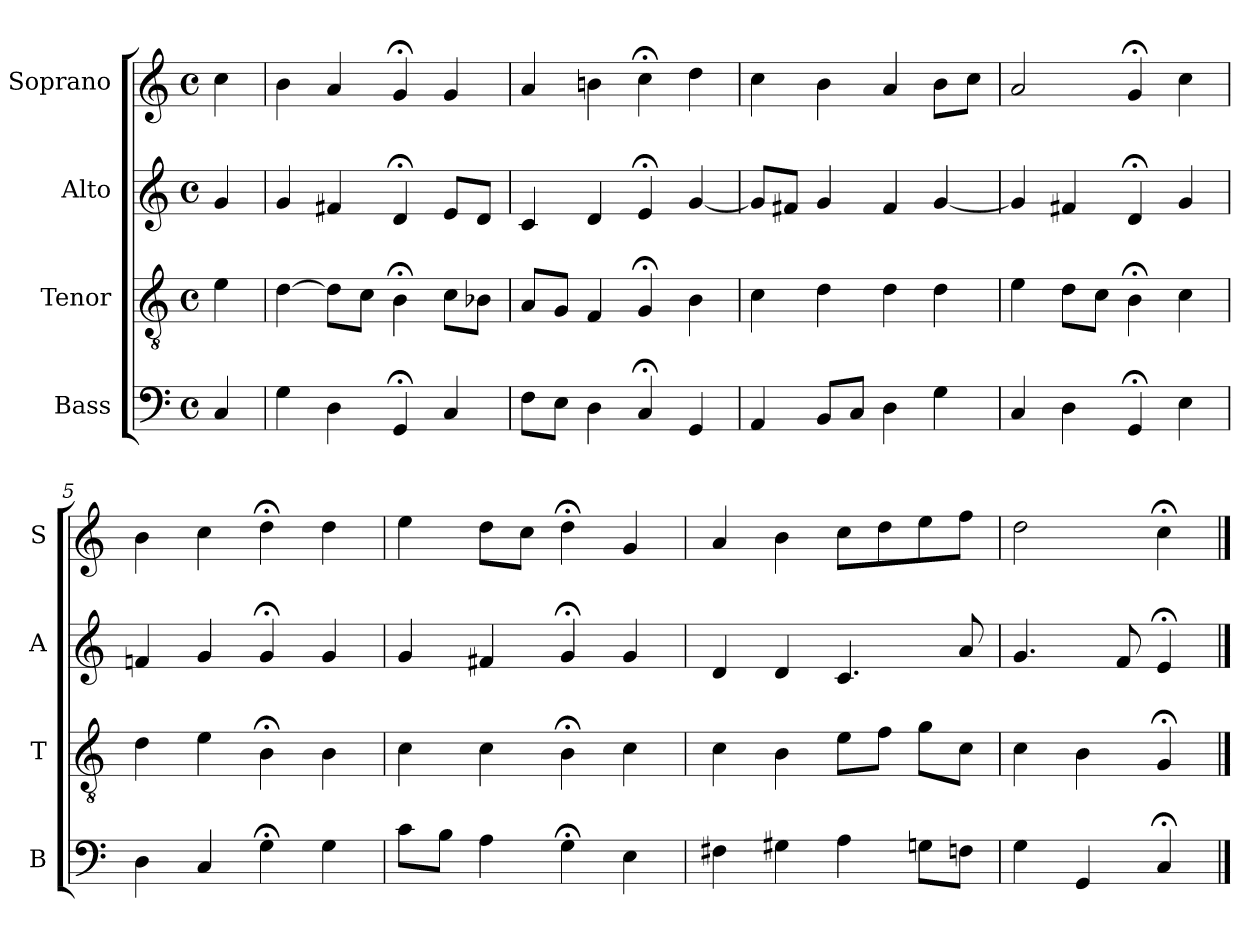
**kern	**kern	**kern	**kern
*part4	*part3	*part2	*part1
*staff4	*staff3	*staff2	*staff1
*I"Bass	*I"Tenor	*I"Alto	*I"Soprano
*I'B	*I'T	*I'A	*I'S
*clefF4	*clefGv2	*clefG2	*clefG2
*k[]	*k[]	*k[]	*k[]
*C:	*C:	*C:	*C:
*M4/4	*M4/4	*M4/4	*M4/4
*met(c)	*met(c)	*met(c)	*met(c)
*MM100	*MM100	*MM100	*MM100
=	=	=	=
4C	4e	4g	4cc
=1	=1	=1	=1
4G	[4d	4g	4b
4D	8dL]	4f#X	4a
.	8cJ	.	.
4GG;<	4B;<	4d;<	4g;<
4C	8cL	8eL	4g
.	8B-XJ	8dJ	.
=2	=2	=2	=2
8FL	8AL	4c	4a
8EJ	8GJ	.	.
4D	4F	4d	4bn
4C;<	4G;<	4e;<	4cc;<
4GG	4B	[4g	4dd
=3	=3	=3	=3
4AA	4c	8gL]	4cc
.	.	8f#XJ	.
8BBL	4d	4g	4b
8CJ	.	.	.
4D	4d	4f#	4a
4G	4d	[4g	8bL
.	.	.	8ccJ
=4	=4	=4	=4
4C	4e	4g]	2a
4D	8dL	4f#X	.
.	8cJ	.	.
4GG;<	4B;<	4d;<	4g;<
4E	4c	4g	4cc
=5	=5	=5	=5
4D	4d	4fn	4b
4C	4e	4g	4cc
4G;<	4B;<	4g;<	4dd;<
4G	4B	4g	4dd
=6	=6	=6	=6
8cL	4c	4g	4ee
8BJ	.	.	.
4Ai	4ci	4f#Xi	8ddiL
.	.	.	8ccJ
4G;<	4B;<	4g;<	4dd;<
4E	4c	4g	4g
=7	=7	=7	=7
4F#X	4c	4d	4a
4G#X	4B	4d	4b
4A	8eL	4.c	8ccL
.	8fJ	.	8dd
8GnL	8gL	.	8ee
8FnJ	8cJ	8a	8ffJ
=8	=8	=8	=8
4G	4c	4.g	2dd
4GG	4B	.	.
.	.	8f	.
4C;<	4G;<	4e;<	4cc;<
==	==	==	==
*-	*-	*-	*-
